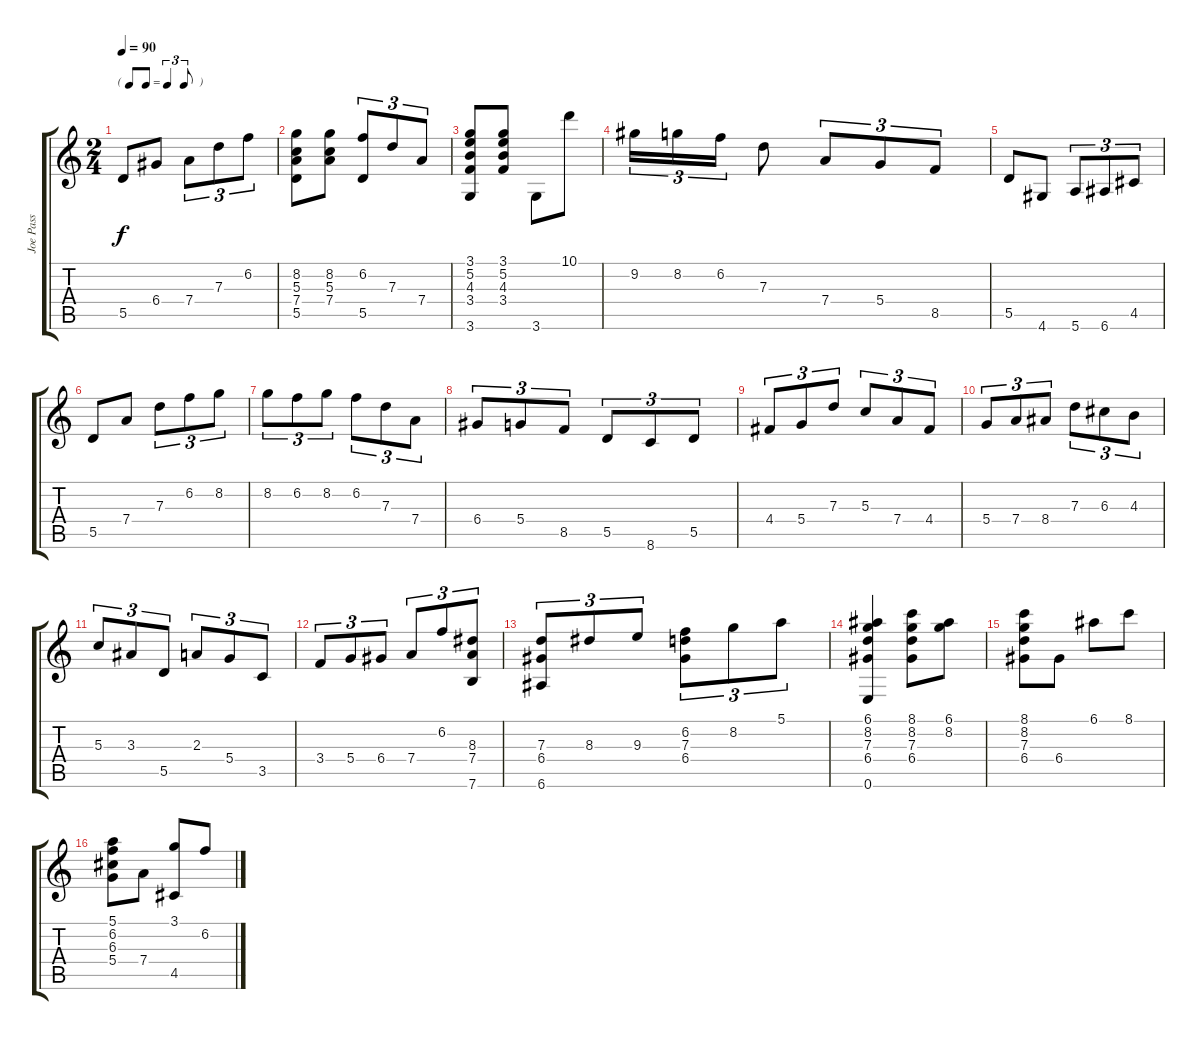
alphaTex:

\track ("Joe Pass" "Joe Pass") {instrument electricguitarjazz}
\staff {score tabs}
\tuning (E4 B3 G3 D3 A2 E2) {hide}
\ts (2 4)
\tf triplet8th
\tempo 90
\clef g2
\ks c
5.5.8{dy f} 6.4.8 7.4.8{tu (3 2)} 7.3.8{tu (3 2)} 6.2.8{tu (3 2)} |
(8.2 5.3 7.4 5.5).8 (8.2 5.3 7.4).8 (6.2 5.5).8{tu (3 2)} 7.3.8{tu (3 2)} 7.4.8{tu (3 2)} |
(3.1 5.2 4.3 3.4 3.6).8 (3.1 5.2 4.3 3.4).8 3.6.8 10.1.8 |
9.2.16{tu (3 2)} 8.2.16{tu (3 2)} 6.2.16{tu (3 2)} 7.3.8 7.4.8{tu (3 2)} 5.4.8{tu (3 2)} 8.5.8{tu (3 2)} |
5.5.8 4.6.8 5.6.8{tu (3 2)} 6.6.8{tu (3 2)} 4.5.8{tu (3 2)} |
5.5.8 7.4.8 7.3.8{tu (3 2)} 6.2.8{tu (3 2)} 8.2.8{tu (3 2)} |
8.2.8{tu (3 2)} 6.2.8{tu (3 2)} 8.2.8{tu (3 2)} 6.2.8{tu (3 2)} 7.3.8{tu (3 2)} 7.4.8{tu (3 2)} |
6.4.8{tu (3 2)} 5.4.8{tu (3 2)} 8.5.8{tu (3 2)} 5.5.8{tu (3 2)} 8.6.8{tu (3 2)} 5.5.8{tu (3 2)} |
4.4.8{tu (3 2)} 5.4.8{tu (3 2)} 7.3.8{tu (3 2)} 5.3.8{tu (3 2)} 7.4.8{tu (3 2)} 4.4.8{tu (3 2)} |
5.4.8{tu (3 2)} 7.4.8{tu (3 2)} 8.4.8{tu (3 2)} 7.3.8{tu (3 2)} 6.3.8{tu (3 2)} 4.3.8{tu (3 2)} |
5.3.8{tu (3 2)} 3.3.8{tu (3 2)} 5.5.8{tu (3 2)} 2.3.8{tu (3 2)} 5.4.8{tu (3 2)} 3.5.8{tu (3 2)} |
3.4.8{tu (3 2)} 5.4.8{tu (3 2)} 6.4.8{tu (3 2)} 7.4.8{tu (3 2)} 6.2.8{tu (3 2)} (8.3 7.4 7.6).8{tu (3 2)} |
(7.3 6.4 6.6).8{tu (3 2)} 8.3.8{tu (3 2)} 9.3.8{tu (3 2)} (6.2 7.3 6.4).8{tu (3 2)} 8.2.8{tu (3 2)} 5.1.8{tu (3 2)} |
(6.1 8.2 7.3 6.4 0.6).4 (8.1 8.2 7.3 6.4).8 (6.1 8.2).8 |
(8.1 8.2 7.3 6.4).8 6.4.8 6.1.8 8.1.8 |
(5.1 6.2 6.3 5.4).8 7.4.8 (3.1 4.5).8 6.2.8
